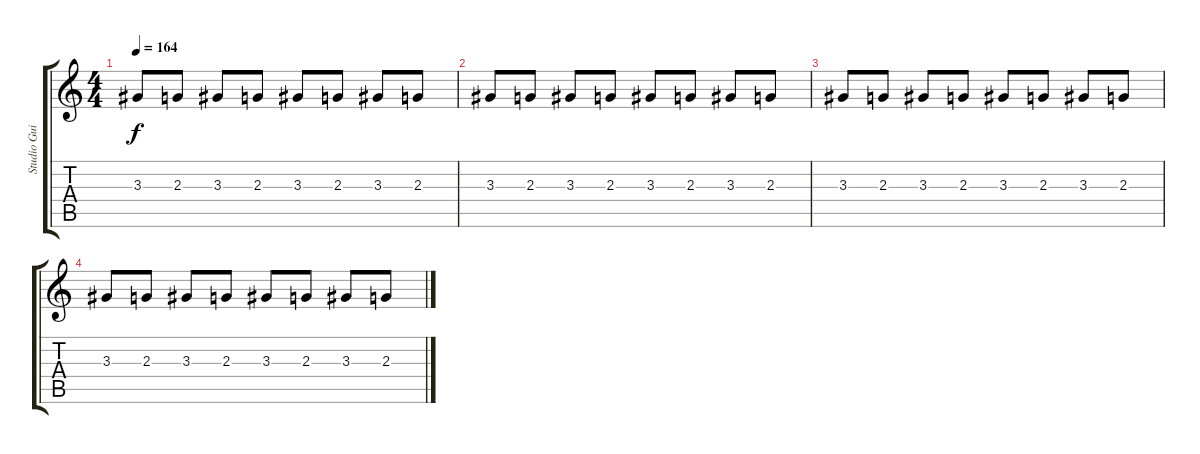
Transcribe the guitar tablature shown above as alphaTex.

\track ("Studio Guitar (Andi)" "Studio Gui") {instrument distortionguitar}
\staff {score tabs}
\tuning (D4 A3 F3 C3 G2 C2) {hide}
\ts (4 4)
\tempo 164
\clef g2
\ks c
3.3.8{dy f} 2.3.8 3.3.8 2.3.8 3.3.8 2.3.8 3.3.8 2.3.8 |
3.3.8 2.3.8 3.3.8 2.3.8 3.3.8 2.3.8 3.3.8 2.3.8 |
3.3.8 2.3.8 3.3.8 2.3.8 3.3.8 2.3.8 3.3.8 2.3.8 |
3.3.8 2.3.8 3.3.8 2.3.8 3.3.8 2.3.8 3.3.8 2.3.8
